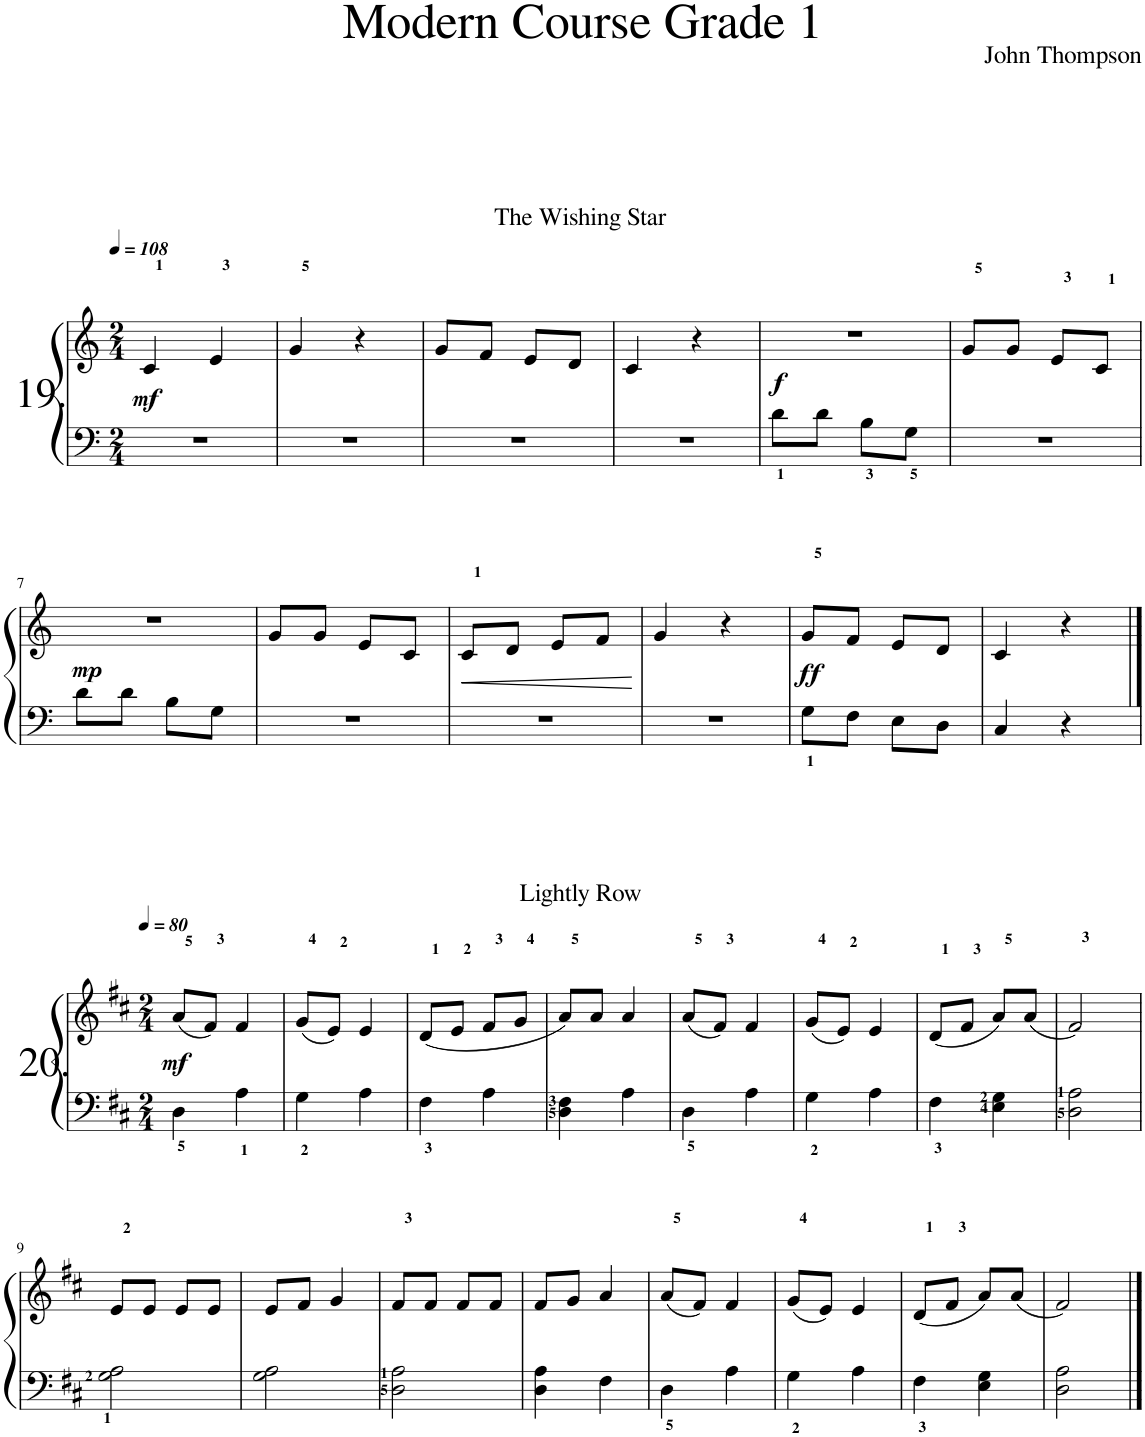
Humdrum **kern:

**kern	**kern	**dynam
*part1	*part1	*part1
*staff2	*staff1	*staff1/2
*I"Piano	*	*
*I'Pno.	*	*
*clefF4	*clefG2	*
*k[]	*k[]	*
*M2/4	*M2/4	*
*MM108	*MM108	*
=1	=1	=1
!	!	!LO:DY:b
2r	4c/	mf
.	4e/	.
=2	=2	=2
2r	4g/	.
.	4r	.
=3	=3	=3
2r	8g/L	.
.	8f/J	.
.	8e/L	.
.	8d/J	.
=4	=4	=4
2r	4c/	.
.	4r	.
=5	=5	=5
!	!	!LO:DY:b
8d<\L	2r	f
8d\J	.	.
8B<\L	.	.
8G<\J	.	.
=6	=6	=6
2r	8g/L	.
.	8g/J	.
.	8e/L	.
.	8c/J	.
!!LO:LB:g=z
=7	=7	=7
!	!	!LO:DY:b
8d\L	2r	mp
8d\J	.	.
8B\L	.	.
8G\J	.	.
=8	=8	=8
2r	8g/L	.
.	8g/J	.
.	8e/L	.
.	8c/J	.
=9	=9	=9
!	!	!LO:HP:b
2r	8c/L	<
.	8d/J	.
.	8e/L	.
.	8f/J	.
.	.	[
=10	=10	=10
2r	4g/	.
.	4r	.
=11	=11	=11
!	!	!LO:DY:b
8G<\L	8g/L	ff
8F\J	8f/J	.
8E\L	8e/L	.
8D\J	8d/J	.
=12	=12	=12
4C/	4c/	.
4r	4r	.
!!LO:LB:g=z
==1	==1	==1
*k[f#c#]	*k[f#c#]	*
*M2/4	*M2/4	*
*	*MM80	*
!	!	!LO:DY:b
4D<\	(8a/L	mf
.	8f#/J)	.
4A<\	4f#/	.
=2	=2	=2
4G<\	(8g/L	.
.	8e/J)	.
4A\	4e/	.
=3	=3	=3
4F#<\	(8d/L	.
.	8e/J	.
4A\	8f#/L	.
.	8g/J	.
=4	=4	=4
4D\ 4F#\	8a/L)	.
.	8a/J	.
4A\	4a/	.
=5	=5	=5
4D<\	(8a/L	.
.	8f#/J)	.
4A\	4f#/	.
=6	=6	=6
4G<\	(8g/L	.
.	8e/J)	.
4A\	4e/	.
=7	=7	=7
4F#<\	(8d/L	.
.	8f#/J	.
4E\ 4G\	8a/L)	.
.	(8a/J	.
=8	=8	=8
2D\ 2A\	2f#/)	.
!!LO:LB:g=z
=9	=9	=9
2G\ 2A\	8e/L	.
.	8e/J	.
.	8e/L	.
.	8e/J	.
=10	=10	=10
2G\ 2A\	8e/L	.
.	8f#/J	.
.	4g/	.
=11	=11	=11
2D\ 2A\	8f#/L	.
.	8f#/J	.
.	8f#/L	.
.	8f#/J	.
=12	=12	=12
4D\ 4A\	8f#/L	.
.	8g/J	.
4F#\	4a/	.
=13	=13	=13
4D<\	(8a/L	.
.	8f#/J)	.
4A\	4f#/	.
=14	=14	=14
4G<\	(8g/L	.
.	8e/J)	.
4A\	4e/	.
=15	=15	=15
4F#<\	(8d/L	.
.	8f#/J	.
4E\ 4G\	8a/L)	.
.	(8a/J	.
=16	=16	=16
2D\ 2A\	2f#/)	.
==	==	==
*-	*-	*-
